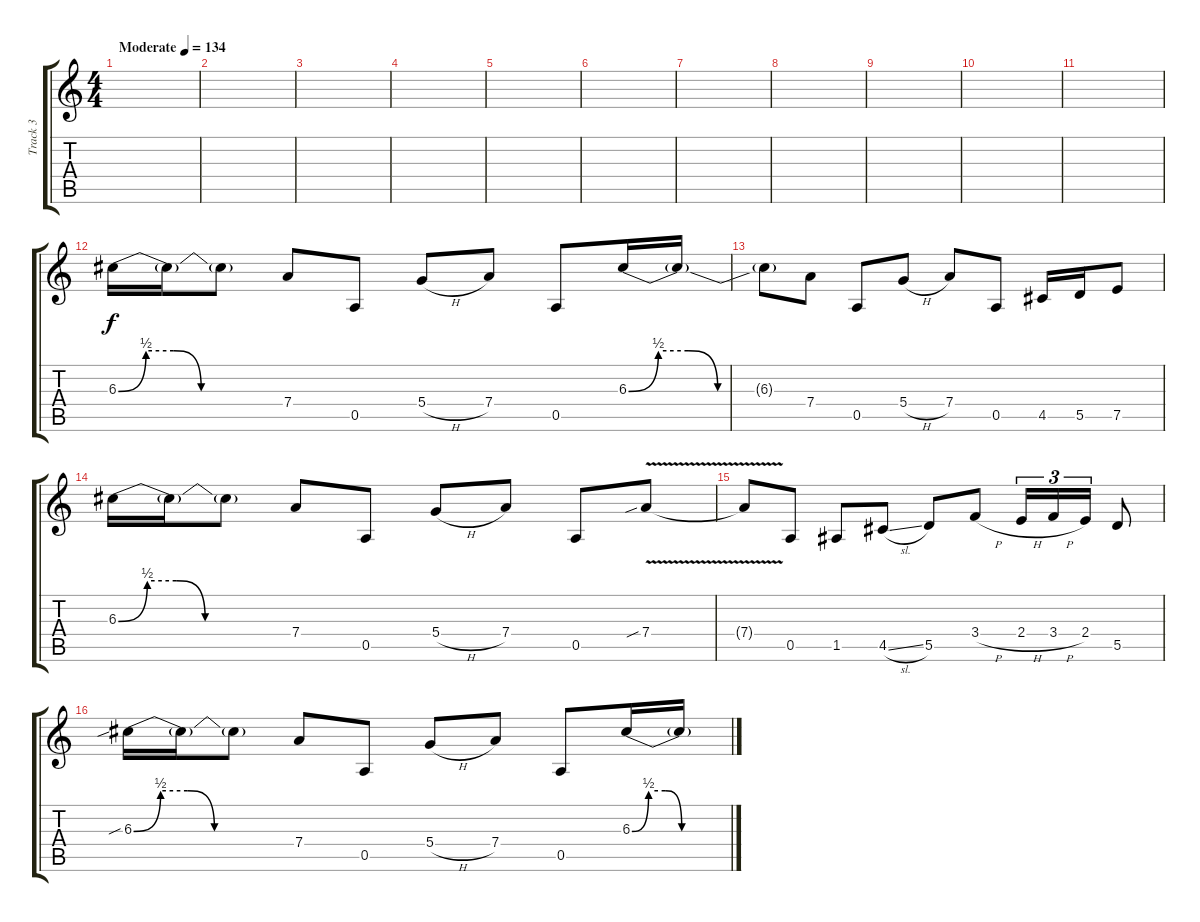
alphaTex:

\track ("Track 3" "Track 3") {instrument distortionguitar}
\staff {score tabs}
\tuning (E4 B3 G3 D3 A2 E2) {hide}
\ts (4 4)
\tempo (134 "Moderate")
\clef g2
\ks c
|
|
|
|
|
|
|
|
|
|
|
6.3{be (custom 0 0 10 2 20 2 30 0 60 0)}.16 6.3{t}.16 6.3{t}.8 7.4.8 0.5.8 5.4{h}.8 7.4.8 0.5.8 6.3{be (custom 0 0 10 2 20 2 30 0 60 0)}.16 6.3{t}.16 |
6.3{t}.8 7.4.8 0.5.8 5.4{h}.8 7.4.8 0.5.8 4.5.16 5.5.16 7.5.8 |
6.3{be (custom 0 0 10 2 20 2 30 0 60 0)}.16 6.3{t}.16 6.3{t}.8 7.4.8 0.5.8 5.4{h}.8 7.4.8 0.5.8 7.4{v sib}.8 |
7.4{t}.8 0.5.8 1.5.8 4.5{sl}.8 5.5.8 3.4{h}.8 2.4{h}.16{tu (3 2)} 3.4{h}.16{tu (3 2)} 2.4.16{tu (3 2)} 5.5.8 |
6.3{be (custom 0 0 10 2 20 2 30 0 60 0) sib}.16 6.3{t}.16 6.3{t}.8 7.4.8 0.5.8 5.4{h}.8 7.4.8 0.5.8 6.3{be (custom 0 0 10 2 20 2 30 0 60 0)}.16 6.3{t}.16
